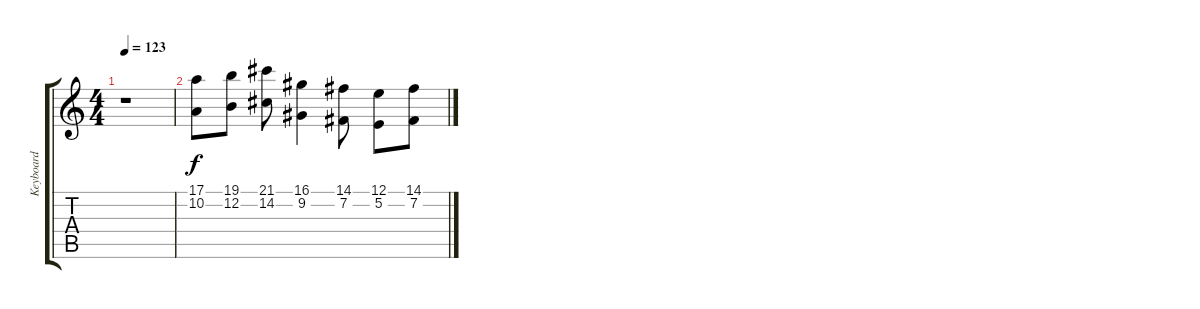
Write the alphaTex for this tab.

\track ("Keyboard" "Keyboard") {instrument tremolostrings}
\staff {score tabs}
\tuning (E4 B3 G3 D3 A2 E2) {hide}
\ts (4 4)
\tempo 123
\clef g2
\ks c
r.1{dy f volume 3} |
(17.1 10.2).8{volume 0} (19.1 12.2).8 (21.1 14.2).8 (16.1 9.2).4 (14.1 7.2).8 (12.1 5.2).8 (14.1 7.2).8
